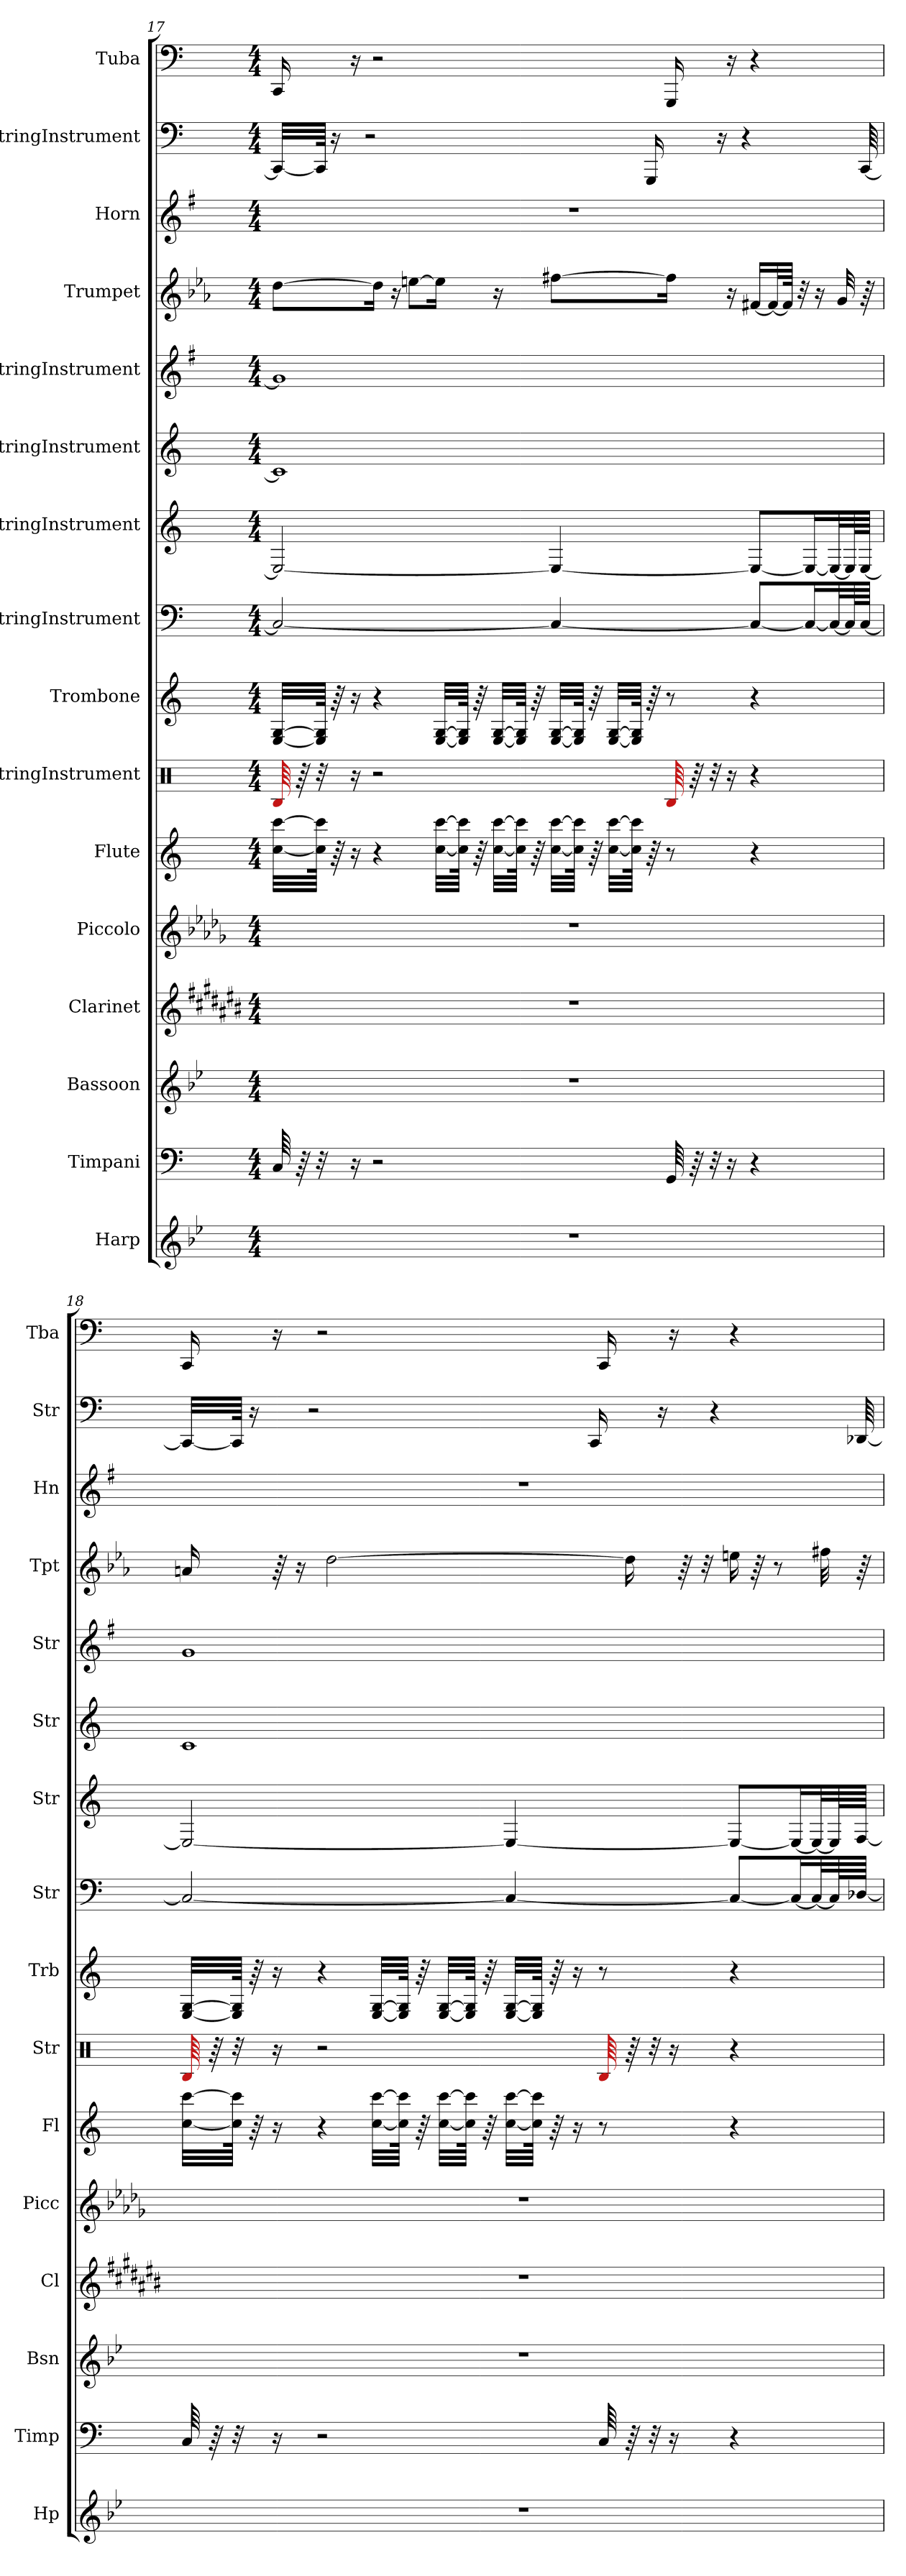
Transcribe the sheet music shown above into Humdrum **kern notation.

**kern	**kern	**kern	**kern	**kern	**kern	**kern	**kern	**kern	**kern	**kern	**kern	**kern	**kern	**kern	**kern
*part16	*part15	*part14	*part13	*part12	*part11	*part10	*part9	*part8	*part7	*part6	*part5	*part4	*part3	*part2	*part1
*staff16	*staff15	*staff14	*staff13	*staff12	*staff11	*staff10	*staff9	*staff8	*staff7	*staff6	*staff5	*staff4	*staff3	*staff2	*staff1
*I"Harp	*I"Timpani	*I"Bassoon	*I"Clarinet	*I"Piccolo	*I"Flute	*I"StringInstrument	*I"Trombone	*I"StringInstrument	*I"StringInstrument	*I"StringInstrument	*I"StringInstrument	*I"Trumpet	*I"Horn	*I"StringInstrument	*I"Tuba
*I'Hp	*I'Timp	*I'Bsn	*I'Cl	*I'Picc	*I'Fl	*I'Str	*I'Trb	*I'Str	*I'Str	*I'Str	*I'Str	*I'Tpt	*I'Hn	*I'Str	*I'Tba
!!LO:PB:g=z
*clefG2	*clefF4	*clefG2	*clefG2	*clefG2	*clefG2	*clefX	*clefG2	*clefF4	*clefG2	*clefG2	*clefG2	*clefG2	*clefG2	*clefF4	*clefF4
*	*	*	*ITrd1c2	*ITrd-7c-12	*	*	*	*	*	*	*	*ITrd1c2	*ITrd4c7	*	*
*k[b-e-]	*k[]	*k[b-e-]	*k[f#c#g#d#a#]	*k[b-e-a-d-g-]	*k[]	*k[]	*k[]	*k[]	*k[]	*k[]	*k[f#]	*k[b-e-a-d-g-]	*k[]	*k[]	*k[]
*M4/4	*M4/4	*M4/4	*M4/4	*M4/4	*M4/4	*M4/4	*M4/4	*M4/4	*M4/4	*M4/4	*M4/4	*M4/4	*M4/4	*M4/4	*M4/4
=17	=17	=17	=17	=17	=17	=17	=17	=17	=17	=17	=17	=17	=17	=17	=17
1r	64C/	1r	1r	1r	[32cc\ [32ccc\LLL	64B/	[32E/ [32G/LLL	2C/_	2E/_	1c]	1g]	[8cc\L	1r	32CC/LLL_	16CC/
.	64r	.	.	.	.	64r	.	.	.	.	.	.	.	.	.
.	32r	.	.	.	64cc\] 64ccc\]JJJk	32r	64E/] 64G/]JJJk	.	.	.	.	.	.	64CC/JJJk]	.
.	.	.	.	.	64r	.	64r	.	.	.	.	.	.	16r	.
.	16r	.	.	.	16r	16r	16r	.	.	.	.	.	.	.	16r
.	.	.	.	.	.	.	.	.	.	.	.	.	.	2r	.
.	2r	.	.	.	4r	2r	4r	.	.	.	.	16cc\Jk]	.	.	2r
.	.	.	.	.	.	.	.	.	.	.	.	16r	.	.	.
.	.	.	.	.	.	.	.	.	.	.	.	[8ddn\L	.	.	.
.	.	.	.	.	[32cc\ [32ccc\LLL	.	[32E/ [32G/LLL	.	.	.	.	16dd\Jk]	.	.	.
.	.	.	.	.	64cc\] 64ccc\]JJJk	.	64E/] 64G/]JJJk	.	.	.	.	.	.	.	.
.	.	.	.	.	64r	.	64r	.	.	.	.	.	.	.	.
.	.	.	.	.	[32cc\ [32ccc\LLL	.	[32E/ [32G/LLL	.	.	.	.	16r	.	.	.
.	.	.	.	.	64cc\] 64ccc\]JJJk	.	64E/] 64G/]JJJk	.	.	.	.	.	.	.	.
.	.	.	.	.	64r	.	64r	.	.	.	.	.	.	.	.
.	.	.	.	.	[32cc\ [32ccc\LLL	.	[32E/ [32G/LLL	4C/_	4E/_	.	.	[8een\L	.	.	.
.	.	.	.	.	64cc\] 64ccc\]JJJk	.	64E/] 64G/]JJJk	.	.	.	.	.	.	.	.
.	.	.	.	.	64r	.	64r	.	.	.	.	.	.	.	.
.	.	.	.	.	[32cc\ [32ccc\LLL	.	[32E/ [32G/LLL	.	.	.	.	.	.	.	.
.	.	.	.	.	64cc\] 64ccc\]JJJk	.	64E/] 64G/]JJJk	.	.	.	.	.	.	.	.
.	.	.	.	.	64r	.	64r	.	.	.	.	.	.	16GGG/	.
.	64GG/	.	.	.	8r	64B/	8r	.	.	.	.	16ee\Jk]	.	.	16GGG/
.	64r	.	.	.	.	64r	.	.	.	.	.	.	.	.	.
.	32r	.	.	.	.	32r	.	.	.	.	.	.	.	.	.
.	.	.	.	.	.	.	.	.	.	.	.	.	.	16r	.
.	16r	.	.	.	.	16r	.	.	.	.	.	16r	.	.	16r
.	.	.	.	.	.	.	.	.	.	.	.	.	.	4r	.
.	4r	.	.	.	4r	4r	4r	8C/L_	8E/L_	.	.	[16en/LL	.	.	4r
.	.	.	.	.	.	.	.	.	.	.	.	32e/L_	.	.	.
.	.	.	.	.	.	.	.	.	.	.	.	64e/JJJk]	.	.	.
.	.	.	.	.	.	.	.	.	.	.	.	32r	.	.	.
.	.	.	.	.	.	.	.	16C/L_	16E/L_	.	.	.	.	.	.
.	.	.	.	.	.	.	.	.	.	.	.	16r	.	.	.
.	.	.	.	.	.	.	.	32C/L_	32E/L_	.	.	.	.	.	.
.	.	.	.	.	.	.	.	.	.	.	.	32f/	.	.	.
.	.	.	.	.	.	.	.	64C/L]	64E/L]	.	.	.	.	.	.
.	.	.	.	.	.	.	.	[64C/JJJJ	[64E/JJJJ	.	.	64r	.	[64CC/	.
!!LO:PB:g=z
=18	=18	=18	=18	=18	=18	=18	=18	=18	=18	=18	=18	=18	=18	=18	=18
1r	64C/	1r	1r	1r	[32cc\ [32ccc\LLL	64B/	[32E/ [32G/LLL	2C/_	2E/_	1c	1g	16gn/	1r	32CC/LLL_	16CC/
.	64r	.	.	.	.	64r	.	.	.	.	.	.	.	.	.
.	32r	.	.	.	64cc\] 64ccc\]JJJk	32r	64E/] 64G/]JJJk	.	.	.	.	.	.	64CC/JJJk]	.
.	.	.	.	.	64r	.	64r	.	.	.	.	.	.	16r	.
.	16r	.	.	.	16r	16r	16r	.	.	.	.	64r	.	.	16r
.	.	.	.	.	.	.	.	.	.	.	.	16r	.	.	.
.	.	.	.	.	.	.	.	.	.	.	.	.	.	2r	.
.	2r	.	.	.	4r	2r	4r	.	.	.	.	.	.	.	2r
.	.	.	.	.	.	.	.	.	.	.	.	[2cc\	.	.	.
.	.	.	.	.	[32cc\ [32ccc\LLL	.	[32E/ [32G/LLL	.	.	.	.	.	.	.	.
.	.	.	.	.	64cc\] 64ccc\]JJJk	.	64E/] 64G/]JJJk	.	.	.	.	.	.	.	.
.	.	.	.	.	64r	.	64r	.	.	.	.	.	.	.	.
.	.	.	.	.	[32cc\ [32ccc\LLL	.	[32E/ [32G/LLL	.	.	.	.	.	.	.	.
.	.	.	.	.	64cc\] 64ccc\]JJJk	.	64E/] 64G/]JJJk	.	.	.	.	.	.	.	.
.	.	.	.	.	64r	.	64r	.	.	.	.	.	.	.	.
.	.	.	.	.	[32cc\ [32ccc\LLL	.	[32E/ [32G/LLL	4C/_	4E/_	.	.	.	.	.	.
.	.	.	.	.	64cc\] 64ccc\]JJJk	.	64E/] 64G/]JJJk	.	.	.	.	.	.	.	.
.	.	.	.	.	64r	.	64r	.	.	.	.	.	.	.	.
.	.	.	.	.	16r	.	16r	.	.	.	.	.	.	.	.
.	.	.	.	.	.	.	.	.	.	.	.	.	.	16CC/	.
.	64C/	.	.	.	8r	64B/	8r	.	.	.	.	.	.	.	16CC/
.	64r	.	.	.	.	64r	.	.	.	.	.	16cc\]	.	.	.
.	32r	.	.	.	.	32r	.	.	.	.	.	.	.	.	.
.	.	.	.	.	.	.	.	.	.	.	.	.	.	16r	.
.	16r	.	.	.	.	16r	.	.	.	.	.	.	.	.	16r
.	.	.	.	.	.	.	.	.	.	.	.	64r	.	.	.
.	.	.	.	.	.	.	.	.	.	.	.	32r	.	.	.
.	.	.	.	.	.	.	.	.	.	.	.	.	.	4r	.
.	4r	.	.	.	4r	4r	4r	8C/L_	8E/L_	.	.	16ddn\	.	.	4r
.	.	.	.	.	.	.	.	.	.	.	.	64r	.	.	.
.	.	.	.	.	.	.	.	.	.	.	.	8r	.	.	.
.	.	.	.	.	.	.	.	16C/L_	16E/L_	.	.	.	.	.	.
.	.	.	.	.	.	.	.	32C/L_	32E/L_	.	.	.	.	.	.
.	.	.	.	.	.	.	.	.	.	.	.	32een\	.	.	.
.	.	.	.	.	.	.	.	64C/L]	64E/L]	.	.	.	.	.	.
.	.	.	.	.	.	.	.	[64D-X/JJJJ	[64F/JJJJ	.	.	64r	.	[64DD-X/	.
=	=	=	=	=	=	=	=	=	=	=	=	=	=	=	=
*-	*-	*-	*-	*-	*-	*-	*-	*-	*-	*-	*-	*-	*-	*-	*-
